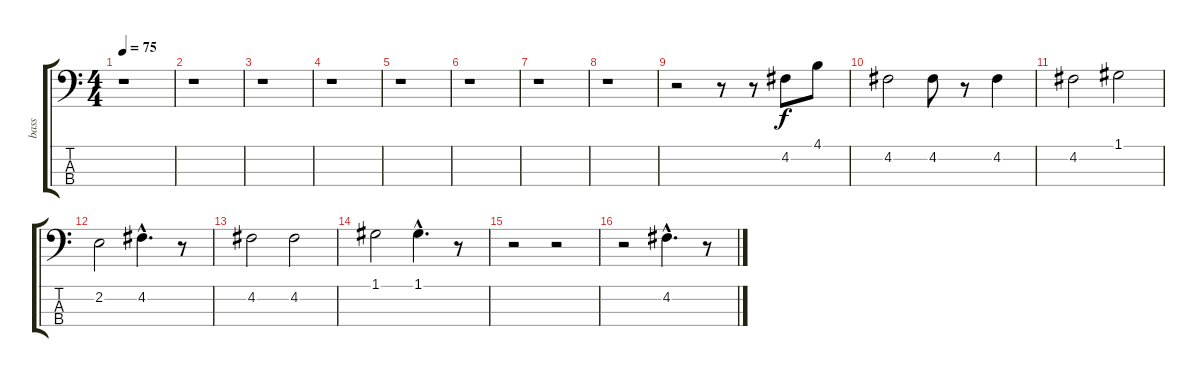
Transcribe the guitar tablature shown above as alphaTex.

\track ("bass" "bass") {instrument electricbassfinger}
\staff {score tabs}
\tuning (G2 D2 A1 E1) {hide}
\ts (4 4)
\tempo 75
\clef f4
\ks c
r.1{dy f} |
r.1 |
r.1 |
r.1 |
r.1 |
r.1 |
r.1 |
r.1 |
r.2 r.8 r.8 4.2.8 4.1.8 |
4.2.2 4.2.8 r.8 4.2.4 |
4.2.2 1.1.2 |
2.2.2 4.2{hac}.4{d} r.8 |
4.2.2 4.2.2 |
1.1.2 1.1{hac}.4{d} r.8 |
r.2 r.2 |
r.2 4.2{hac}.4{d} r.8
